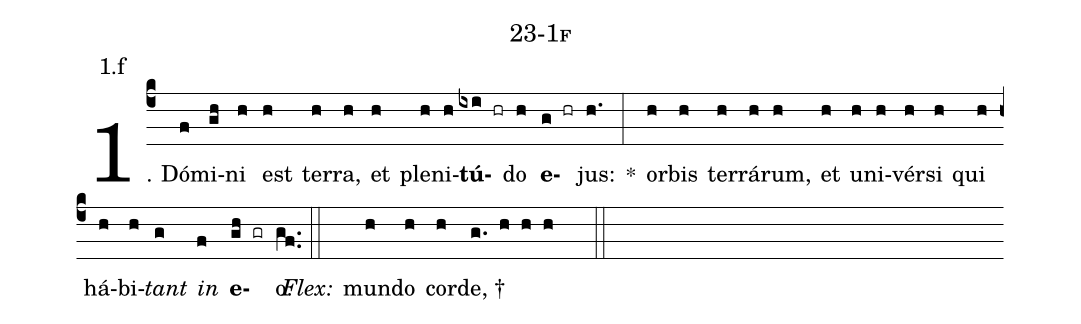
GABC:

name: 23-1f;
annotation: 1.f;
%%
(c4)1. Dó(f)mi(gh)ni(h) est(h) ter(h)ra,(h) et(h) ple(h)ni(h)<b>tú</b>(ixi hr)do(h) <b>e</b>(g hr)jus:(h.) *(:) or(h)bis(h) ter(h)rá(h)rum,(h) et(h) u(h)ni(h)vér(h)si(h) qui(h) há(h)bi(h)<i>tant</i>(g) <i>in</i>(f) <b>e</b>(gh gr)o.(gf..) (::)
<i>Flex:</i>()  mun(h)do(h) cor(h)de, †(g. h h h  ::)
